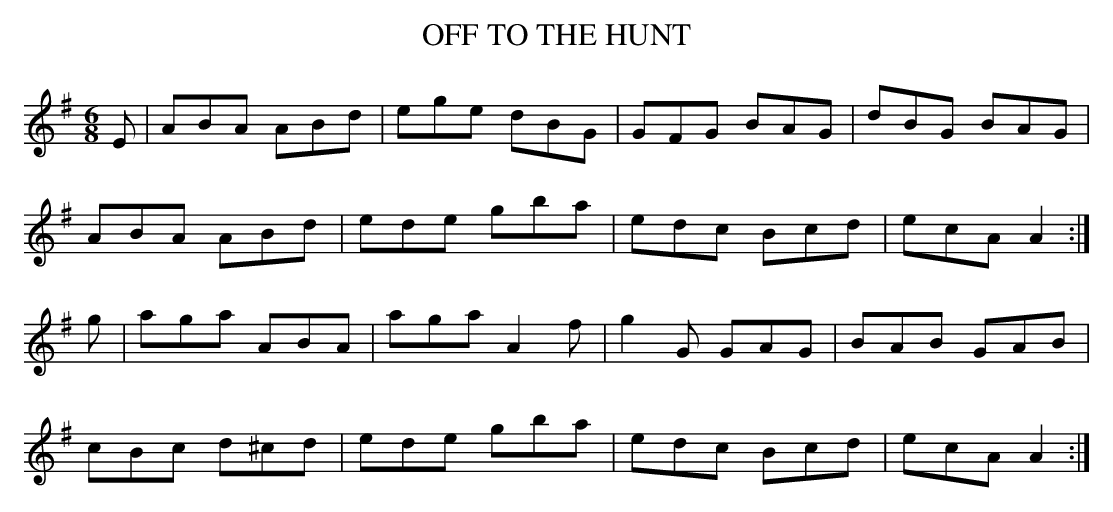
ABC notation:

X:1
T:OFF TO THE HUNT
M:6/8
L:1/8
K:Ador
E|ABA ABd|ege dBG|GFG BAG|dBG BAG|
ABA ABd|ede gba|edc Bcd|ecA A2 :|
g|aga ABA|aga A2f|g2G GAG|BAB GAB|
cBc d^cd|ede gba|edc Bcd|ecA A2 :|
